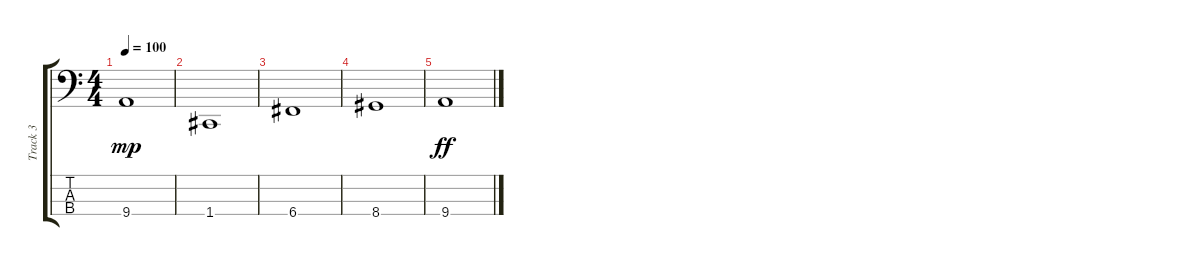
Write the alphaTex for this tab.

\track ("Track 3" "Track 3") {instrument electricbasspick}
\staff {score tabs}
\tuning (F2 C2 G1 C1) {hide}
\ts (4 4)
\tempo 100
\clef f4
\ks c
9.4.1{dy mp} |
1.4.1 |
6.4.1 |
8.4.1 |
9.4.1{dy ff}
